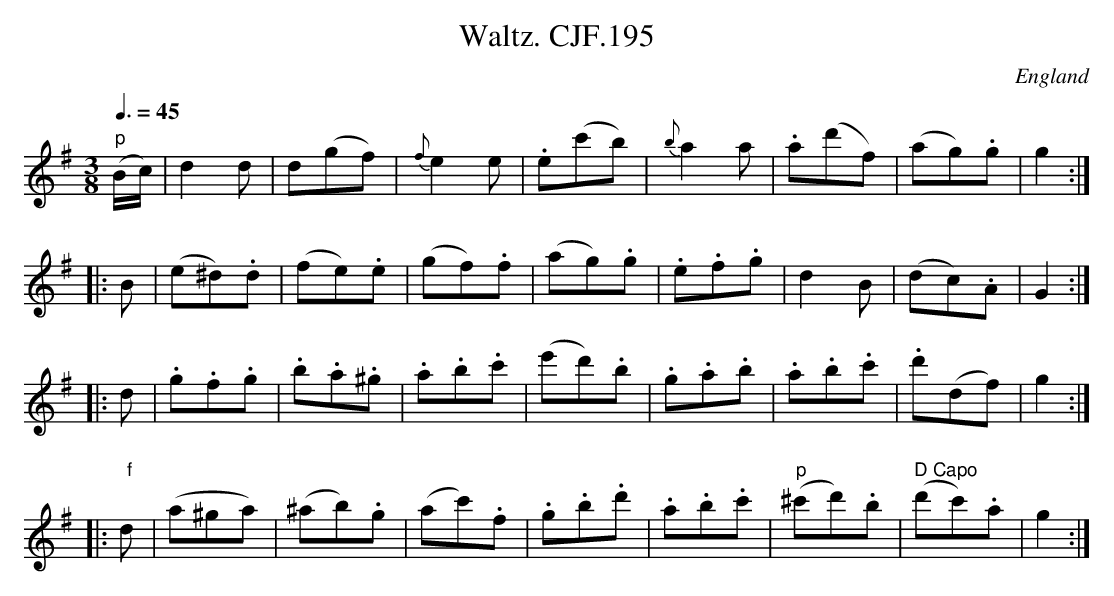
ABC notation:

X:1
T:Waltz. CJF.195
O:England
M:3/8
L:1/8
Q:3/8=45
K:G major
"p"(B/c/)|d2d|d(gf)|{f}e2e|.e(c'b)|\
{b}a2a|.a(d'f)|(ag).g|g2:|!
|:B|(e^d).d|(fe).e|(gf).f|(ag).g|\
.e.f.g|d2B|(dc).A|G2h:|!
|:d|.g.f.g|.b.a.^g|.a.b.c'|\
(e'd').b|.g.a.b|.a.b.c'|.d'(df)|g2:|!
|:" f"d|(a^ga)|(^ab).g|(ac').f|.g.b.d'|\
.a.b.c'|"p"(^c'd').b|" D Capo"(d'c').a|g2:|
